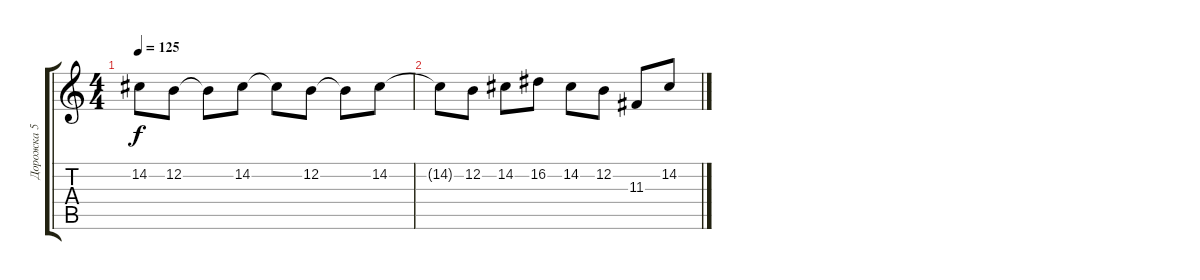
\track ("Дорожка 5" "Дорожка 5") {instrument stringensemble1}
\staff {score tabs}
\tuning (E4 B3 G3 D3 A2 E2) {hide}
\ts (4 4)
\tempo 125
\clef g2
\ks c
14.2{t}.8{dy f} 12.2.8 12.2{t}.8 14.2.8 14.2{t}.8 12.2.8 12.2{t}.8 14.2.8 |
14.2{t}.8 12.2.8 14.2.8 16.2.8 14.2.8 12.2.8 11.3.8 14.2.8
